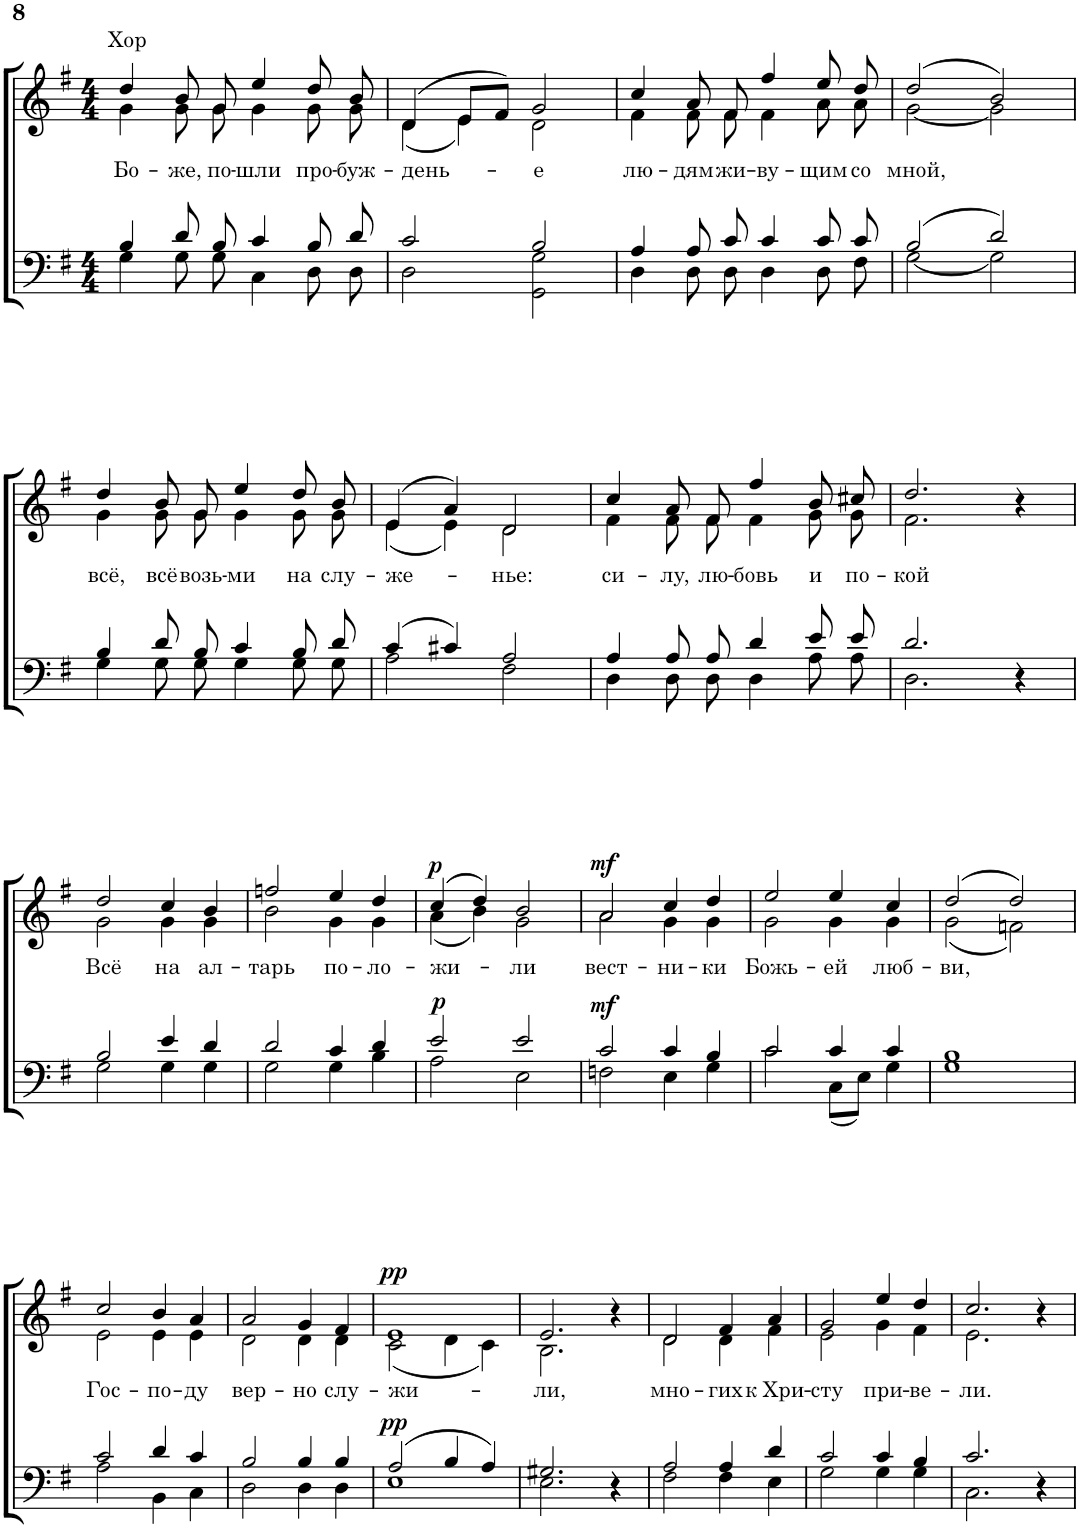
**kern	**dynam	**kern	**text	**text	**dynam	**kern
*part3	*part3	*part2	*part2	*part2	*part2	*part1
*staff3	*staff3	*staff2	*staff2	*staff2	*staff2	*staff1
*I"Men	*	*I"Women	*	*	*	*I"Soprano
!!LO:PB:g=z
*clefF4	*	*clefG2	*	*	*	*clefG2
*k[f#]	*	*k[f#]	*	*	*	*k[f#]
*M4/4	*	*M4/4	*	*	*	*M4/4
=32	=32	=32	=32	=32	=32	=32
*^	*	*^	*	*	*	*
!	!	!	!LO:TX:a:t=Хор	!	!	!	!	!
!	!	!	!	!	!	!LO:LY:b	!	!
4B/	4G\	.	4dd/	4g\	.	Бо-	.	1r
!	!	!	!	!	!	!LO:LY:b	!	!
8d/	8G\	.	8b/	8g\	.	-же,	.	.
!	!	!	!	!	!	!LO:LY:b	!	!
8B/	8G\	.	8g/	8g\	.	по-	.	.
!	!	!	!	!	!	!LO:LY:b	!	!
4c/	4C\	.	4ee/	4g\	.	-шли	.	.
!	!	!	!	!	!	!LO:LY:b	!	!
8B/	8D\	.	8dd/	8g\	.	про-	.	.
!	!	!	!	!	!	!LO:LY:b	!	!
8d/	8D\	.	8b/	8g\	.	-буж-	.	.
=33	=33	=33	=33	=33	=33	=33	=33	=33
!	!	!	!	!	!	!LO:LY:b	!	!
2c/	2D\	.	(4d/	(4d\	.	-день-	.	1r
.	.	.	8e/L	4e\)	.	.	.	.
.	.	.	8f#/J)	.	.	.	.	.
!	!	!	!	!	!	!LO:LY:b	!	!
2B/	2GG\ 2G\	.	2g/	2d\	.	-е	.	.
=34	=34	=34	=34	=34	=34	=34	=34	=34
!	!	!	!	!	!	!LO:LY:b	!	!
4A/	4D\	.	4cc/	4f#\	.	лю-	.	1r
!	!	!	!	!	!	!LO:LY:b	!	!
8A/	8D\	.	8a/	8f#\	.	-дям	.	.
!	!	!	!	!	!	!LO:LY:b	!	!
8c/	8D\	.	8f#/	8f#\	.	жи-	.	.
!	!	!	!	!	!	!LO:LY:b	!	!
4c/	4D\	.	4ff#/	4f#\	.	-ву-	.	.
!	!	!	!	!	!	!LO:LY:b	!	!
8c/	8D\	.	8ee/	8a\	.	-щим	.	.
!	!	!	!	!	!	!LO:LY:b	!	!
8c/	8F#\	.	8dd/	8a\	.	со	.	.
=35	=35	=35	=35	=35	=35	=35	=35	=35
!	!	!	!	!	!	!LO:LY:b	!	!
(2B/	[2G\	.	(2dd/	[2g\	.	мной,	.	1r
2d/)	2G\]	.	2b/)	2g\]	.	.	.	.
!!LO:LB:g=z
=36	=36	=36	=36	=36	=36	=36	=36	=36
!	!	!	!	!	!	!LO:LY:b	!	!
4B/	4G\	.	4dd/	4g\	.	всё,	.	1r
!	!	!	!	!	!	!LO:LY:b	!	!
8d/	8G\	.	8b/	8g\	.	всё	.	.
!	!	!	!	!	!	!LO:LY:b	!	!
8B/	8G\	.	8g/	8g\	.	возь-	.	.
!	!	!	!	!	!	!LO:LY:b	!	!
4c/	4G\	.	4ee/	4g\	.	-ми	.	.
!	!	!	!	!	!	!LO:LY:b	!	!
8B/	8G\	.	8dd/	8g\	.	на	.	.
!	!	!	!	!	!	!LO:LY:b	!	!
8d/	8G\	.	8b/	8g\	.	слу-	.	.
=37	=37	=37	=37	=37	=37	=37	=37	=37
!	!	!	!	!	!	!LO:LY:b	!	!
(4c/	2A\	.	(4e/	(4e\	.	-же-	.	1r
4c#X/)	.	.	4a/)	4e\)	.	.	.	.
!	!	!	!	!	!	!LO:LY:b	!	!
2A/	2F#\	.	2d/	2d\	.	-нье:	.	.
=38	=38	=38	=38	=38	=38	=38	=38	=38
!	!	!	!	!	!	!LO:LY:b	!	!
4A/	4D\	.	4cc/	4f#\	.	си-	.	1r
!	!	!	!	!	!	!LO:LY:b	!	!
8A/	8D\	.	8a/	8f#\	.	-лу,	.	.
!	!	!	!	!	!	!LO:LY:b	!	!
8A/	8D\	.	8f#/	8f#\	.	лю-	.	.
!	!	!	!	!	!	!LO:LY:b	!	!
4d/	4D\	.	4ff#/	4f#\	.	-бовь	.	.
!	!	!	!	!	!	!LO:LY:b	!	!
8e/	8A\	.	8b/	8g\	.	и	.	.
!	!	!	!	!	!	!LO:LY:b	!	!
8e/	8A\	.	8cc#X/	8g\	.	по-	.	.
=39	=39	=39	=39	=39	=39	=39	=39	=39
*	*^	*	*	*	*	*	*	*
!	!	!	!	!	!	!	!LO:LY:b	!	!
2.d/	2.D\	2.ryy	.	2.dd/	2.f#\	.	-кой	.	1r
4r	4r	4r	.	4r	4r	.	.	.	.
!!LO:LB:g=z
=40	=40	=40	=40	=40	=40	=40	=40	=40	=40
!	!	!	!	!	!	!LO:LY:b	!	!	!
*	*v	*v	*	*	*	*	*	*	*
2B/	2G\	.	2dd/	2g\	Всё	.	.	1r
!	!	!	!	!	!LO:LY:b	!	!	!
4e/	4G\	.	4cc/	4g\	на	.	.	.
!	!	!	!	!	!LO:LY:b	!	!	!
4d/	4G\	.	4b/	4g\	ал-	.	.	.
=41	=41	=41	=41	=41	=41	=41	=41	=41
!	!	!	!	!	!LO:LY:b	!	!	!
2d/	2G\	.	2ffn/	2b\	-тарь	.	.	1r
!	!	!	!	!	!LO:LY:b	!	!	!
4c/	4G\	.	4ee/	4g\	по-	.	.	.
!	!	!	!	!	!LO:LY:b	!	!	!
4d/	4B\	.	4dd/	4g\	-ло-	.	.	.
=42	=42	=42	=42	=42	=42	=42	=42	=42
!	!	!LO:DY:a	!	!	!LO:LY:b	!	!LO:DY:a	!
2e/	2A\	p	(4cc/	(4a\	-жи-	.	p	1r
.	.	.	4dd/)	4b\)	.	.	.	.
!	!	!	!	!	!LO:LY:b	!	!	!
2e/	2E\	.	2b/	2g\	-ли	.	.	.
=43	=43	=43	=43	=43	=43	=43	=43	=43
*	*^	*	*	*	*	*	*	*
!	!	!	!LO:DY:a	!	!	!LO:LY:b	!	!LO:DY:a	!
2c/	2Fn\	2.ryy	mf	2a/	2a\	вест-	.	mf	1r
!	!	!	!	!	!	!LO:LY:b	!	!	!
4c/	4E\	.	.	4cc/	4g\	-ни-	.	.	.
!	!	!	!	!	!	!LO:LY:b	!	!	!
4B/	4ryy	4G\	.	4dd/	4g\	-ки	.	.	.
=44	=44	=44	=44	=44	=44	=44	=44	=44	=44
!	!	!	!	!	!	!LO:LY:b	!	!	!
*	*v	*v	*	*	*	*	*	*	*
2c/	2c\	.	2ee/	2g\	Божь-	.	.	1r
!	!	!	!	!	!LO:LY:b	!	!	!
4c/	(8C\L	.	4ee/	4g\	-ей	.	.	.
.	8E\J)	.	.	.	.	.	.	.
!	!	!	!	!	!LO:LY:b	!	!	!
4c/	4G\	.	4cc/	4g\	люб-	.	.	.
=45	=45	=45	=45	=45	=45	=45	=45	=45
!	!	!	!	!	!LO:LY:b	!	!	!
1B	1G	.	(2dd/	(2g\	-ви,	.	.	1r
.	.	.	2dd/)	2fn\)	.	.	.	.
!!LO:LB:g=z
=46	=46	=46	=46	=46	=46	=46	=46	=46
!	!	!	!	!	!LO:LY:b	!	!	!
2c/	2A\	.	2cc/	2e\	Гос-	.	.	1r
!	!	!	!	!	!LO:LY:b	!	!	!
4d/	4BB\	.	4b/	4e\	-по-	.	.	.
!	!	!	!	!	!LO:LY:b	!	!	!
4c/	4C\	.	4a/	4e\	-ду	.	.	.
=47	=47	=47	=47	=47	=47	=47	=47	=47
!	!	!	!	!	!LO:LY:b	!	!	!
2B/	2D\	.	2a/	2d\	вер-	.	.	1r
!	!	!	!	!	!LO:LY:b	!	!	!
4B/	4D\	.	4g/	4d\	-но	.	.	.
!	!	!	!	!	!LO:LY:b	!	!	!
4B/	4D\	.	4f#/	4d\	слу-	.	.	.
=48	=48	=48	=48	=48	=48	=48	=48	=48
!	!	!LO:DY:a	!	!	!LO:LY:b	!	!LO:DY:a	!
(2A/	1E	pp	1e	(2c\	-жи-	.	pp	1r
4B/	.	.	.	4d\	.	.	.	.
4A/)	.	.	.	4c\)	.	.	.	.
=49	=49	=49	=49	=49	=49	=49	=49	=49
*	*^	*	*	*	*	*	*	*
!	!	!	!	!	!	!LO:LY:b	!	!	!
2.G#X/	2.E\	2.ryy	.	2.e/	2.B\	-ли,	.	.	1r
4r	4r	4r	.	4r	4r	.	.	.	.
=50	=50	=50	=50	=50	=50	=50	=50	=50	=50
!	!	!	!	!	!	!LO:LY:b	!	!	!
*	*v	*v	*	*	*	*	*	*	*
2A/	2F#\	.	2d/	2d\	мно-	.	.	1r
!	!	!	!	!	!LO:LY:b	!	!	!
4A/	4F#\	.	4f#/	4d\	-гих	.	.	.
!	!	!	!	!	!LO:LY:b	!	!	!
4d/	4E\	.	4a/	4f#\	к Хри-	.	.	.
=51	=51	=51	=51	=51	=51	=51	=51	=51
!	!	!	!	!	!LO:LY:b	!	!	!
2c/	2G\	.	2g/	2e\	-сту	.	.	1r
!	!	!	!	!	!LO:LY:b	!	!	!
4c/	4G\	.	4ee/	4g\	при-	.	.	.
!	!	!	!	!	!LO:LY:b	!	!	!
4B/	4G\	.	4dd/	4f#\	-ве-	.	.	.
=52	=52	=52	=52	=52	=52	=52	=52	=52
*	*^	*	*	*	*	*	*	*
!	!	!	!	!	!	!LO:LY:b	!	!	!
2.c/	2.C\	2.ryy	.	2.cc/	2.e\	-ли.	.	.	1r
4r	4r	4r	.	4r	4r	.	.	.	.
*v	*v	*v	*	*	*	*	*	*	*
*	*	*v	*v	*	*	*	*
=	=	=	=	=	=	=
*-	*-	*-	*-	*-	*-	*-
